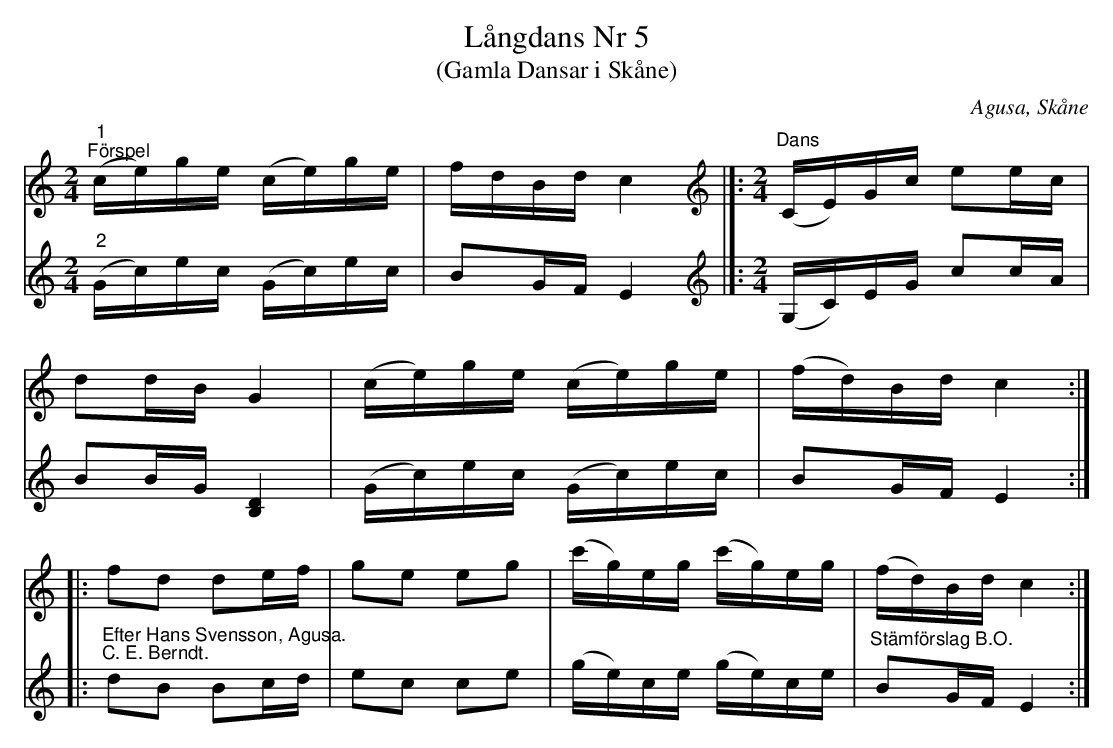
X:1
T:Långdans Nr 5
T:(Gamla Dansar i Skåne)
O:Agusa, Skåne
L:1/16
M:2/4
K:C
V:1
"^1""^Förspel" (ce)ge (ce)ge | fdBd c4 |]:[M:2/4][K:treble]"^Dans" (CE)Gc e2ec |
d2dB G4 | (ce)ge (ce)ge | (fd)Bd c4 ::
f2d2 d2ef | g2e2 e2g2 | (c'g)eg (c'g)eg | (fd)Bd c4 :|
V:2
"^2" (Gc)ec (Gc)ec | B2GF E4 |]:[M:2/4][K:treble] (G,C)EG c2cA |
B2BG [B,D]4 | (Gc)ec (Gc)ec | B2GF E4 ::
"^Efter Hans Svensson, Agusa.""^C. E. Berndt." d2B2 B2cd | e2c2 c2e2 | (ge)ce (ge)ce | "^Stämförslag B.O." B2GF E4 :|
